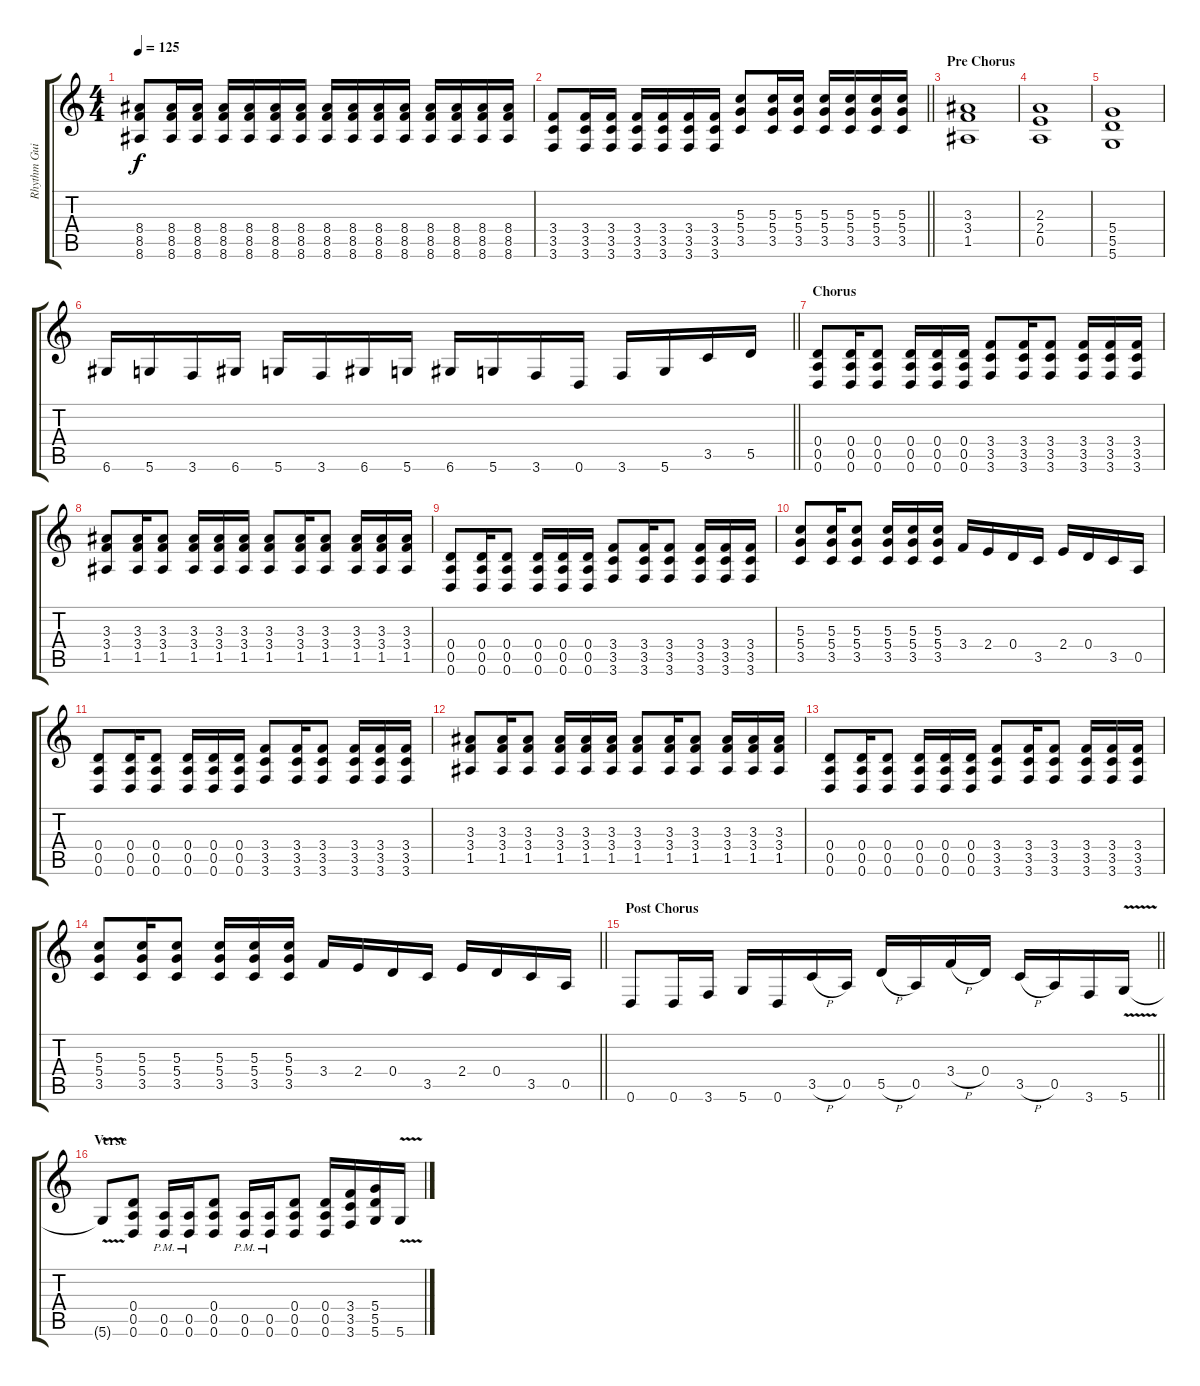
\track ("Rhythm Guitar" "Rhythm Gui") {instrument distortionguitar}
\staff {score tabs}
\tuning (E4 B3 G3 D3 A2 D2) {hide}
\ts (4 4)
\tempo 125
\clef g2
\ks c
(8.4{t} 8.5{t} 8.6{t}).8{dy f} (8.4 8.5 8.6).16 (8.4 8.5 8.6).16 (8.4 8.5 8.6).16 (8.4 8.5 8.6).16 (8.4 8.5 8.6).16 (8.4 8.5 8.6).16 (8.4 8.5 8.6).16 (8.4 8.5 8.6).16 (8.4 8.5 8.6).16 (8.4 8.5 8.6).16 (8.4 8.5 8.6).16 (8.4 8.5 8.6).16 (8.4 8.5 8.6).16 (8.4 8.5 8.6).16 |
\barLineRight lightlight
(3.4 3.5 3.6).8 (3.4 3.5 3.6).16 (3.4 3.5 3.6).16 (3.4 3.5 3.6).16 (3.4 3.5 3.6).16 (3.4 3.5 3.6).16 (3.4 3.5 3.6).16 (5.3 5.4 3.5).8 (5.3 5.4 3.5).16 (5.3 5.4 3.5).16 (5.3 5.4 3.5).16 (5.3 5.4 3.5).16 (5.3 5.4 3.5).16 (5.3 5.4 3.5).16 |
\section ("" "Pre Chorus")
(3.3 3.4 1.5).1 |
(2.3 2.4 0.5).1 |
(5.4 5.5 5.6).1 |
\barLineRight lightlight
6.6.16 5.6.16 3.6.16 6.6.16 5.6.16 3.6.16 6.6.16 5.6.16 6.6.16 5.6.16 3.6.16 0.6.16 3.6.16 5.6.16 3.5.16 5.5.16 |
\section ("" "Chorus")
(0.4 0.5 0.6).8 (0.4 0.5 0.6).16 (0.4 0.5 0.6).8 (0.4 0.5 0.6).16 (0.4 0.5 0.6).16 (0.4 0.5 0.6).16 (3.4 3.5 3.6).8 (3.4 3.5 3.6).16 (3.4 3.5 3.6).8 (3.4 3.5 3.6).16 (3.4 3.5 3.6).16 (3.4 3.5 3.6).16 |
(3.3 3.4 1.5).8 (3.3 3.4 1.5).16 (3.3 3.4 1.5).8 (3.3 3.4 1.5).16 (3.3 3.4 1.5).16 (3.3 3.4 1.5).16 (3.3 3.4 1.5).8 (3.3 3.4 1.5).16 (3.3 3.4 1.5).8 (3.3 3.4 1.5).16 (3.3 3.4 1.5).16 (3.3 3.4 1.5).16 |
(0.4 0.5 0.6).8 (0.4 0.5 0.6).16 (0.4 0.5 0.6).8 (0.4 0.5 0.6).16 (0.4 0.5 0.6).16 (0.4 0.5 0.6).16 (3.4 3.5 3.6).8 (3.4 3.5 3.6).16 (3.4 3.5 3.6).8 (3.4 3.5 3.6).16 (3.4 3.5 3.6).16 (3.4 3.5 3.6).16 |
(5.3 5.4 3.5).8 (5.3 5.4 3.5).16 (5.3 5.4 3.5).8 (5.3 5.4 3.5).16 (5.3 5.4 3.5).16 (5.3 5.4 3.5).16 3.4.16 2.4.16 0.4.16 3.5.16 2.4.16 0.4.16 3.5.16 0.5.16 |
(0.4 0.5 0.6).8 (0.4 0.5 0.6).16 (0.4 0.5 0.6).8 (0.4 0.5 0.6).16 (0.4 0.5 0.6).16 (0.4 0.5 0.6).16 (3.4 3.5 3.6).8 (3.4 3.5 3.6).16 (3.4 3.5 3.6).8 (3.4 3.5 3.6).16 (3.4 3.5 3.6).16 (3.4 3.5 3.6).16 |
(3.3 3.4 1.5).8 (3.3 3.4 1.5).16 (3.3 3.4 1.5).8 (3.3 3.4 1.5).16 (3.3 3.4 1.5).16 (3.3 3.4 1.5).16 (3.3 3.4 1.5).8 (3.3 3.4 1.5).16 (3.3 3.4 1.5).8 (3.3 3.4 1.5).16 (3.3 3.4 1.5).16 (3.3 3.4 1.5).16 |
(0.4 0.5 0.6).8 (0.4 0.5 0.6).16 (0.4 0.5 0.6).8 (0.4 0.5 0.6).16 (0.4 0.5 0.6).16 (0.4 0.5 0.6).16 (3.4 3.5 3.6).8 (3.4 3.5 3.6).16 (3.4 3.5 3.6).8 (3.4 3.5 3.6).16 (3.4 3.5 3.6).16 (3.4 3.5 3.6).16 |
\barLineRight lightlight
(5.3 5.4 3.5).8 (5.3 5.4 3.5).16 (5.3 5.4 3.5).8 (5.3 5.4 3.5).16 (5.3 5.4 3.5).16 (5.3 5.4 3.5).16 3.4.16 2.4.16 0.4.16 3.5.16 2.4.16 0.4.16 3.5.16 0.5.16 |
\section ("" "Post Chorus")
\barLineRight lightlight
0.6.8 0.6.16 3.6.16 5.6.16 0.6.16 3.5{h}.16 0.5.16 5.5{h}.16 0.5.16 3.4{h}.16 0.4.16 3.5{h}.16 0.5.16 3.6.16 5.6{v}.16 |
\section ("" "Verse")
5.6{t}.8 (0.4 0.5 0.6).8 (0.5{pm} 0.6{pm}).16 (0.5{pm} 0.6{pm}).16 (0.4 0.5 0.6).8 (0.5{pm} 0.6{pm}).16 (0.5{pm} 0.6{pm}).16 (0.4 0.5 0.6).8 (0.4 0.5 0.6).16 (3.4 3.5 3.6).16 (5.4 5.5 5.6).16 5.6{v}.16
